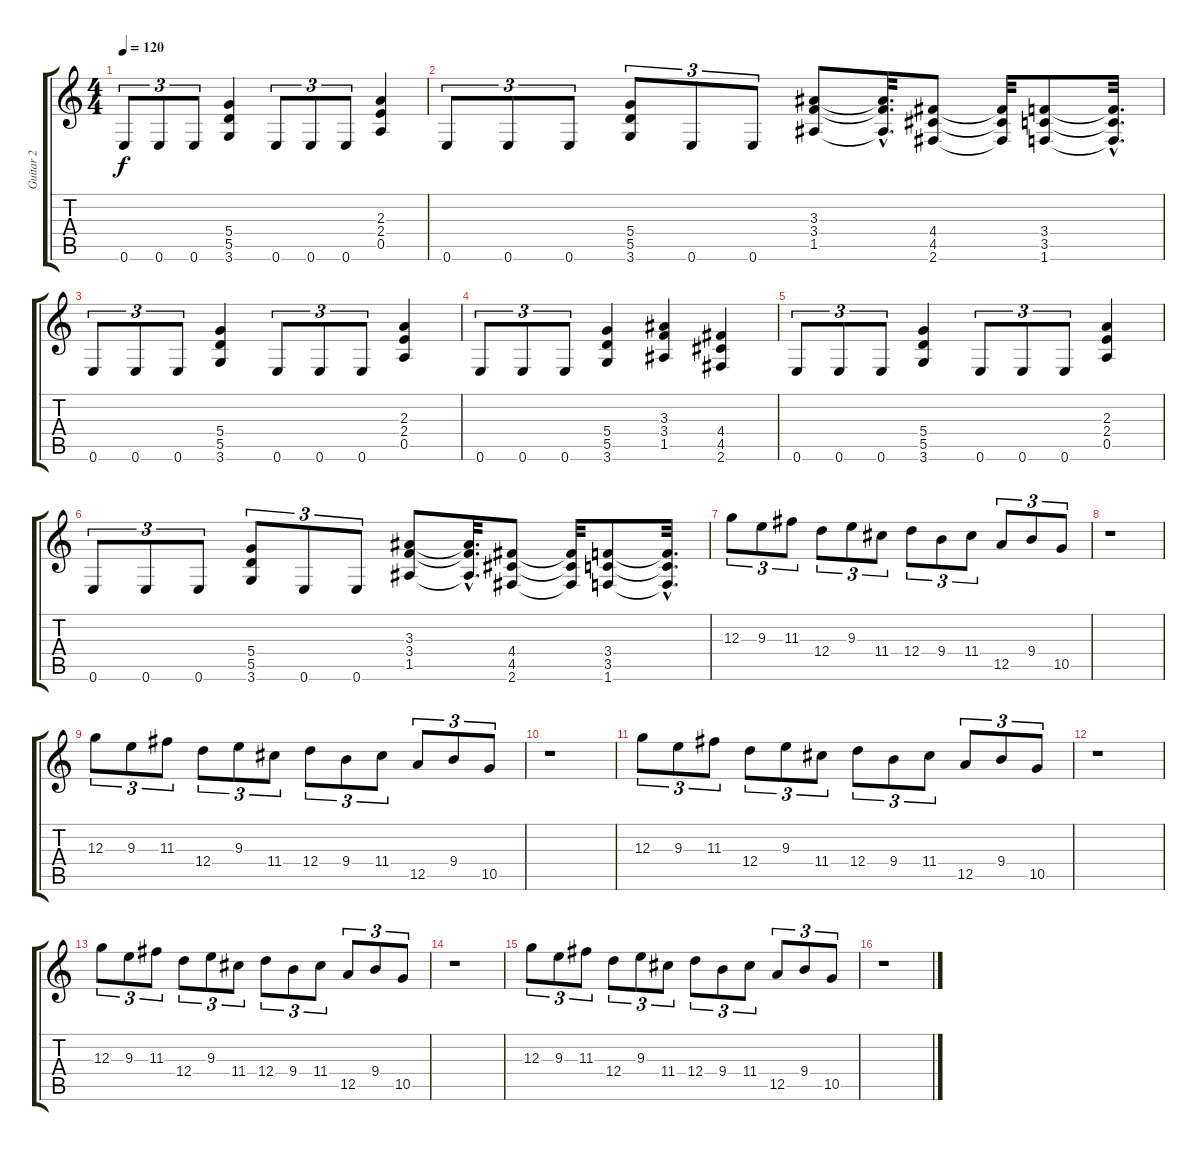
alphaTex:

\track ("Guitar 2" "Guitar 2") {instrument distortionguitar}
\staff {score tabs}
\tuning (E4 B3 G3 D3 A2 E2) {hide}
\ts (4 4)
\tempo 120
\clef g2
\ks c
0.6.8{tu (3 2) dy f} 0.6.8{tu (3 2)} 0.6.8{tu (3 2)} (5.4 5.5 3.6).4 0.6.8{tu (3 2)} 0.6.8{tu (3 2)} 0.6.8{tu (3 2)} (2.3 2.4 0.5).4 |
0.6.8{tu (3 2)} 0.6.8{tu (3 2)} 0.6.8{tu (3 2)} (5.4 5.5 3.6).8{tu (3 2)} 0.6.8{tu (3 2)} 0.6.8{tu (3 2)} (3.3 3.4 1.5).8 (3.3{hac t} 3.4{hac t} 1.5{hac t}).32{d} (4.4 4.5 2.6).8 (4.4{t} 4.5{t} 2.6{t}).32 (3.4 3.5 1.6).8 (3.4{hac t} 3.5{hac t} 1.6{hac t}).32{d} |
0.6.8{tu (3 2)} 0.6.8{tu (3 2)} 0.6.8{tu (3 2)} (5.4 5.5 3.6).4 0.6.8{tu (3 2)} 0.6.8{tu (3 2)} 0.6.8{tu (3 2)} (2.3 2.4 0.5).4 |
0.6.8{tu (3 2)} 0.6.8{tu (3 2)} 0.6.8{tu (3 2)} (5.4 5.5 3.6).4 (3.3 3.4 1.5).4 (4.4 4.5 2.6).4 |
0.6.8{tu (3 2)} 0.6.8{tu (3 2)} 0.6.8{tu (3 2)} (5.4 5.5 3.6).4 0.6.8{tu (3 2)} 0.6.8{tu (3 2)} 0.6.8{tu (3 2)} (2.3 2.4 0.5).4 |
0.6.8{tu (3 2)} 0.6.8{tu (3 2)} 0.6.8{tu (3 2)} (5.4 5.5 3.6).8{tu (3 2)} 0.6.8{tu (3 2)} 0.6.8{tu (3 2)} (3.3 3.4 1.5).8 (3.3{hac t} 3.4{hac t} 1.5{hac t}).32{d} (4.4 4.5 2.6).8 (4.4{t} 4.5{t} 2.6{t}).32 (3.4 3.5 1.6).8 (3.4{hac t} 3.5{hac t} 1.6{hac t}).32{d} |
12.3.8{tu (3 2)} 9.3.8{tu (3 2)} 11.3.8{tu (3 2)} 12.4.8{tu (3 2)} 9.3.8{tu (3 2)} 11.4.8{tu (3 2)} 12.4.8{tu (3 2)} 9.4.8{tu (3 2)} 11.4.8{tu (3 2)} 12.5.8{tu (3 2)} 9.4.8{tu (3 2)} 10.5.8{tu (3 2)} |
r.1 |
12.3.8{tu (3 2)} 9.3.8{tu (3 2)} 11.3.8{tu (3 2)} 12.4.8{tu (3 2)} 9.3.8{tu (3 2)} 11.4.8{tu (3 2)} 12.4.8{tu (3 2)} 9.4.8{tu (3 2)} 11.4.8{tu (3 2)} 12.5.8{tu (3 2)} 9.4.8{tu (3 2)} 10.5.8{tu (3 2)} |
r.1 |
12.3.8{tu (3 2)} 9.3.8{tu (3 2)} 11.3.8{tu (3 2)} 12.4.8{tu (3 2)} 9.3.8{tu (3 2)} 11.4.8{tu (3 2)} 12.4.8{tu (3 2)} 9.4.8{tu (3 2)} 11.4.8{tu (3 2)} 12.5.8{tu (3 2)} 9.4.8{tu (3 2)} 10.5.8{tu (3 2)} |
r.1 |
12.3.8{tu (3 2)} 9.3.8{tu (3 2)} 11.3.8{tu (3 2)} 12.4.8{tu (3 2)} 9.3.8{tu (3 2)} 11.4.8{tu (3 2)} 12.4.8{tu (3 2)} 9.4.8{tu (3 2)} 11.4.8{tu (3 2)} 12.5.8{tu (3 2)} 9.4.8{tu (3 2)} 10.5.8{tu (3 2)} |
r.1 |
12.3.8{tu (3 2)} 9.3.8{tu (3 2)} 11.3.8{tu (3 2)} 12.4.8{tu (3 2)} 9.3.8{tu (3 2)} 11.4.8{tu (3 2)} 12.4.8{tu (3 2)} 9.4.8{tu (3 2)} 11.4.8{tu (3 2)} 12.5.8{tu (3 2)} 9.4.8{tu (3 2)} 10.5.8{tu (3 2)} |
r.1
